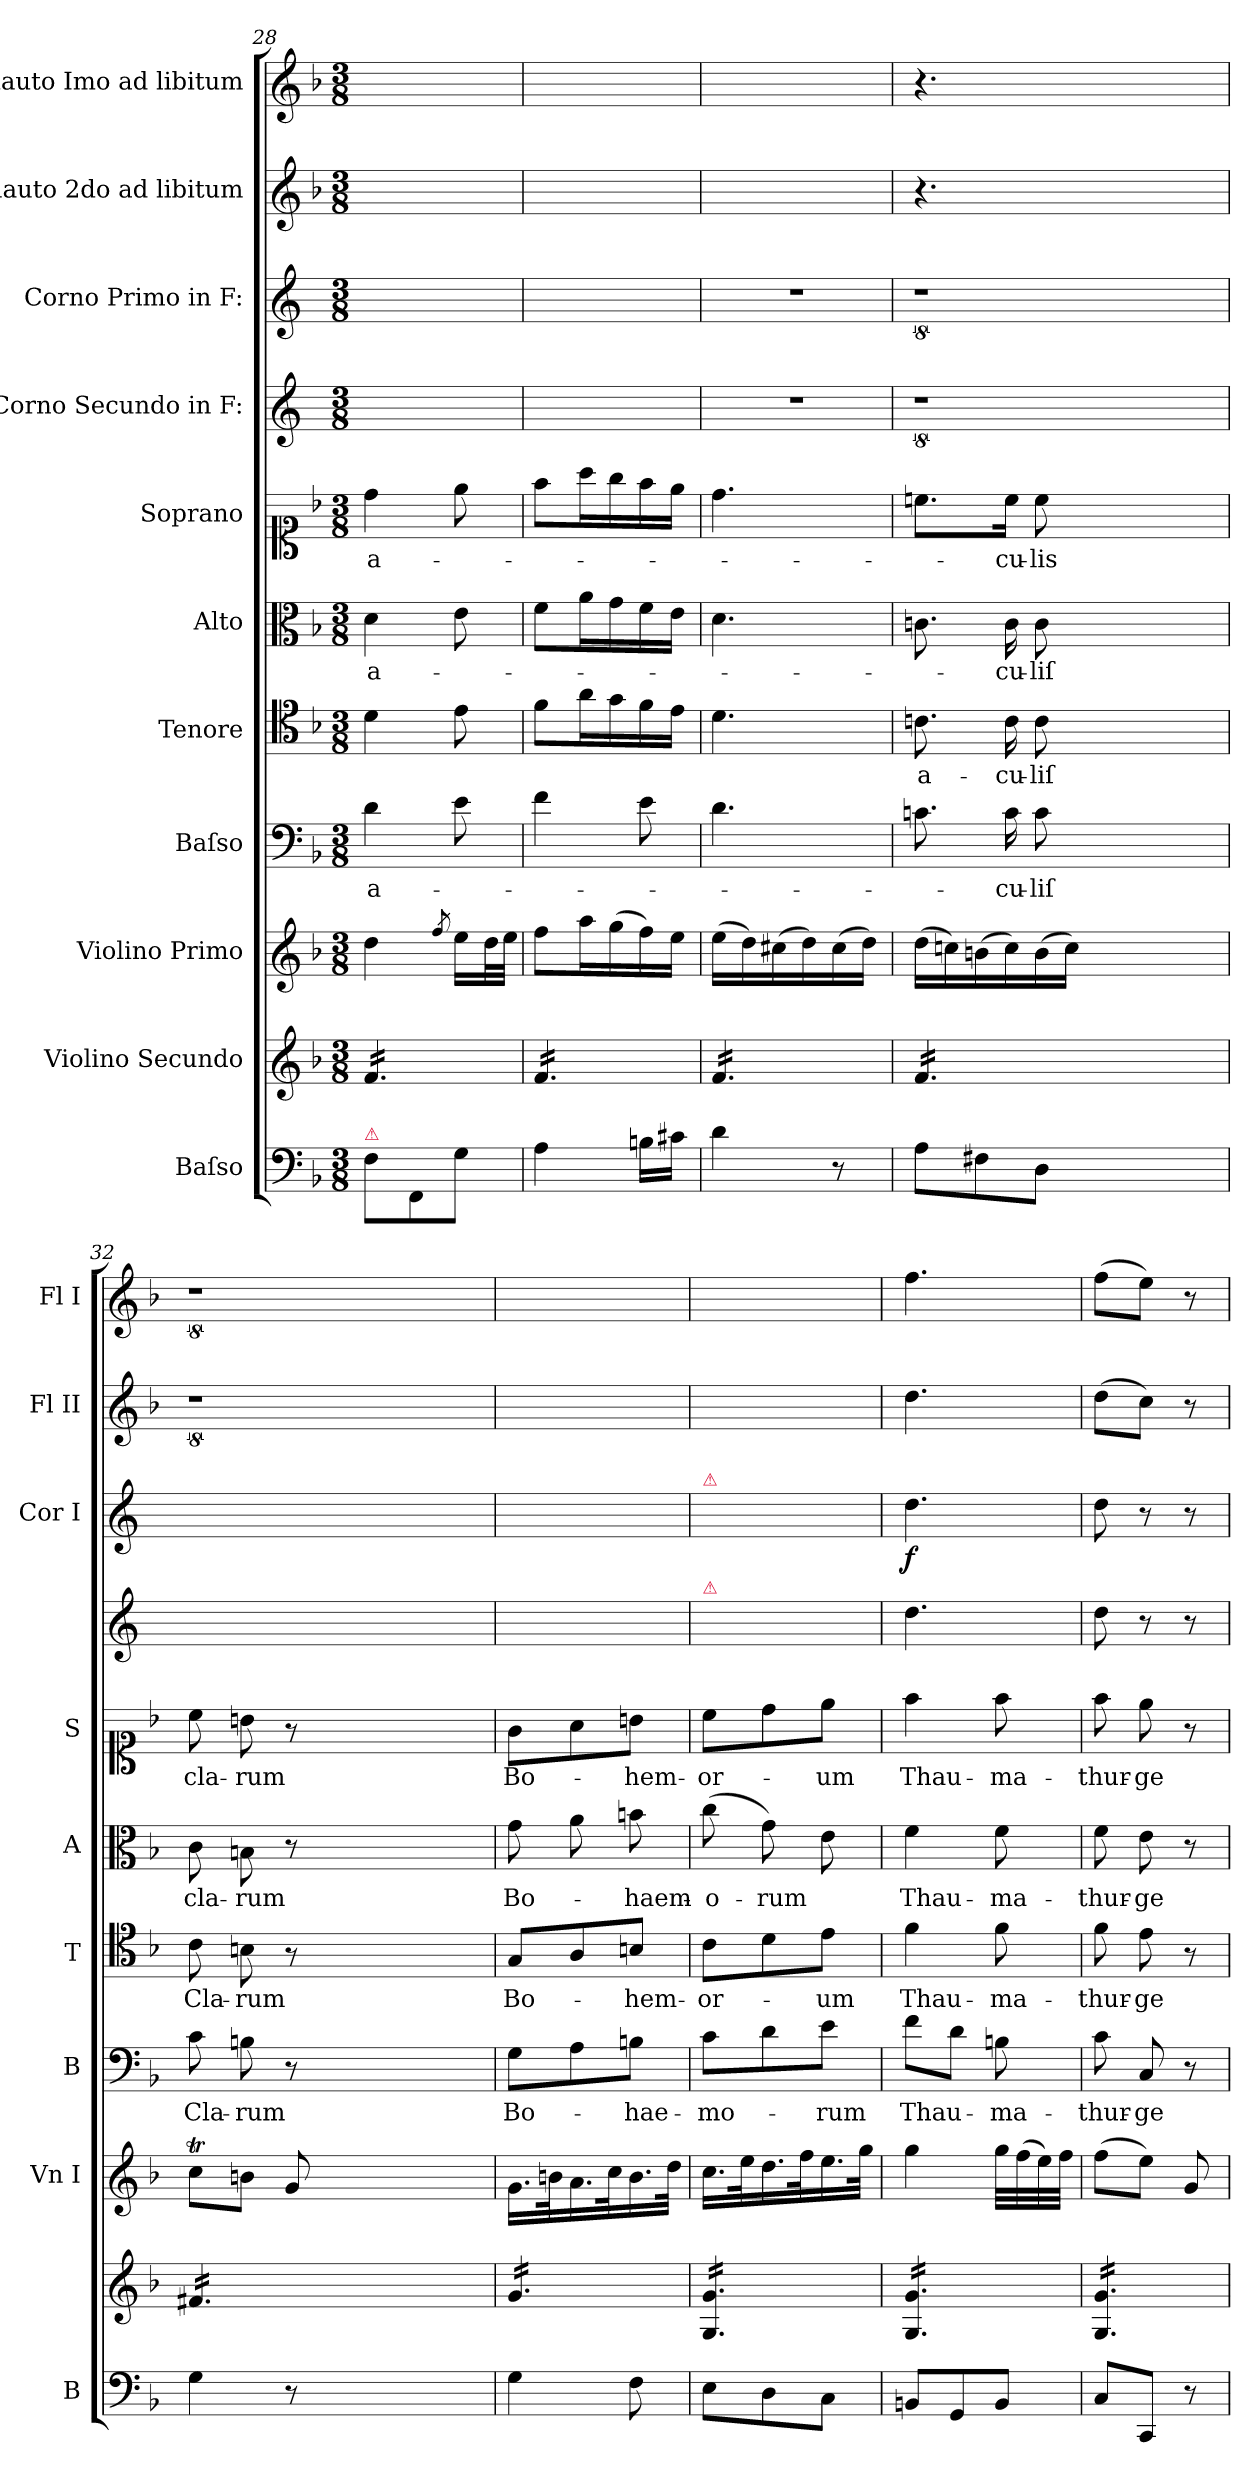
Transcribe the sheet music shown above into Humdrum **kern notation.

**kern	**kern	**kern	**kern	**text	**kern	**text	**kern	**text	**kern	**text	**kern	**kern	**dynam	**kern	**kern
*part11	*part10	*part9	*part8	*part8	*part7	*part7	*part6	*part6	*part5	*part5	*part4	*part3	*part3	*part2	*part1
*staff11	*staff10	*staff9	*staff8	*staff8	*staff7	*staff7	*staff6	*staff6	*staff5	*staff5	*staff4	*staff3	*staff3	*staff2	*staff1
*I"Baſso	*I"Violino Secundo	*I"Violino Primo	*I"Baſso	*	*I"Tenore	*	*I"Alto	*	*I"Soprano	*	*I"Corno Secundo in F:	*I"Corno Primo in F:	*	*I"Flauto 2do ad libitum	*I"Flauto Imo ad libitum
*I'B	*	*I'Vn I	*I'B	*	*I'T	*	*I'A	*	*I'S	*	*	*I'Cor I	*	*I'Fl II	*I'Fl I
*clefF4	*clefG2	*clefG2	*clefF4	*	*clefC4	*	*clefC3	*	*clefC1	*	*clefG2	*clefG2	*	*clefG2	*clefG2
*	*	*	*	*	*	*	*	*	*	*	*ITrd4c7	*ITrd4c7	*	*	*
*k[b-]	*k[b-]	*k[b-]	*k[b-]	*	*k[b-]	*	*k[b-]	*	*k[b-]	*	*k[b-]	*k[b-]	*	*k[b-]	*k[b-]
*F:	*F:	*F:	*F:	*	*F:	*	*F:	*	*F:	*	*	*	*	*F:	*F:
*M3/8	*M3/8	*M3/8	*M3/8	*	*M3/8	*	*M3/8	*	*M3/8	*	*M3/8	*M3/8	*	*M3/8	*M3/8
=28	=28	=28	=28	=28	=28	=28	=28	=28	=28	=28	=28	=28	=28	=28	=28
!LO:TX:a:color=crimson:t=⚠	!	!	!	!	!	!	!	!	!	!	!	!	!	!	!
*	*tremolo	*	*	*	*	*	*	*	*	*	*	*	*	*	*
8F\L	16f/LL	4dd\	4d\	-a-	4d\	.	4d\	-a-	4dd\	-a-	4.ryy	4.ryy	.	4.ryy	4.ryy
.	16f/	.	.	.	.	.	.	.	.	.	.	.	.	.	.
8FF/	16f/	.	.	.	.	.	.	.	.	.	.	.	.	.	.
.	16f/	.	.	.	.	.	.	.	.	.	.	.	.	.	.
.	.	8qff/	.	.	.	.	.	.	.	.	.	.	.	.	.
8G\J	16f/	16ee\LL	8e\	.	8e\	.	8e\	.	8ee\	.	.	.	.	.	.
.	16f/JJ	32dd\L	.	.	.	.	.	.	.	.	.	.	.	.	.
.	.	32ee\JJJ	.	.	.	.	.	.	.	.	.	.	.	.	.
=29	=29	=29	=29	=29	=29	=29	=29	=29	=29	=29	=29	=29	=29	=29	=29
4A\	16f/LL	8ff\L	4f\	.	8f\L	.	8f\L	.	8ff\L	.	4.ryy	4.ryy	.	4.ryy	4.ryy
.	16f/	.	.	.	.	.	.	.	.	.	.	.	.	.	.
.	16f/	16aa\L	.	.	16a\L	.	16a\L	.	16aa\L	.	.	.	.	.	.
.	16f/	(16gg\	.	.	16g\	.	16g\	.	16gg\	.	.	.	.	.	.
16Bn\LL	16f/	16ff\)	8e\	.	16f\	.	16f\	.	16ff\	.	.	.	.	.	.
16c#X\JJ	16f/JJ	16ee\JJ	.	.	16e\JJ	.	16e\JJ	.	16ee\JJ	.	.	.	.	.	.
=30	=30	=30	=30	=30	=30	=30	=30	=30	=30	=30	=30	=30	=30	=30	=30
4d\	16f/LL	(16ee\LL	4.d\	.	4.d\	.	4.d\	.	4.dd\	.	4.r	4.r	.	4.ryy	4.ryy
.	16f/	16dd\)	.	.	.	.	.	.	.	.	.	.	.	.	.
.	16f/	(16cc#X\	.	.	.	.	.	.	.	.	.	.	.	.	.
.	16f/	16dd\)	.	.	.	.	.	.	.	.	.	.	.	.	.
8r	16f/	(16cc#\	.	.	.	.	.	.	.	.	.	.	.	.	.
.	16f/JJ	16dd\JJ)	.	.	.	.	.	.	.	.	.	.	.	.	.
=31	=31	=31	=31	=31	=31	=31	=31	=31	=31	=31	=31	=31	=31	=31	=31
8A\L	16f/LL	(16dd\LL	8.cn\	.	8.cn\	-a-	8.cn\	.	8.ccn\L	.	8%9r	8%9r	.	4.r	4.r
.	16f/	16ccn\)	.	.	.	.	.	.	.	.	.	.	.	.	.
8F#X\	16f/	(16bn\	.	.	.	.	.	.	.	.	.	.	.	.	.
.	16f/	16cc\)	16c\	-cu-	16c\	-cu-	16c\	-cu-	16cc\Jk	-cu-	.	.	.	.	.
8D\J	16f/	(16b\	8c\	-liſ	8c\	-liſ	8c\	-liſ	8cc\	-lis	.	.	.	.	.
.	16f/JJ	16cc\JJ)	.	.	.	.	.	.	.	.	.	.	.	.	.
2.ryy	2.ryy	2.ryy	2.ryy	.	2.ryy	.	2.ryy	.	2.ryy	.	.	.	.	2.ryy	2.ryy
=32	=32	=32	=32	=32	=32	=32	=32	=32	=32	=32	=32	=32	=32	=32	=32
4G\	16f#X/LL	8ccT\L	8c\	Cla-	8c\	Cla-	8c\	cla-	8cc\	cla-	1ryy	1ryy	.	8%9r	8%9r
.	16f#X/	.	.	.	.	.	.	.	.	.	.	.	.	.	.
.	16f#X/	8bn\J	8Bn\	-rum	8Bn\	-rum	8Bn\	-rum	8bn\	-rum	.	.	.	.	.
.	16f#X/	.	.	.	.	.	.	.	.	.	.	.	.	.	.
8r	16f#X/	8g/	8r	.	8r	.	8r	.	8r	.	.	.	.	.	.
.	16f#X/JJ	.	.	.	.	.	.	.	.	.	.	.	.	.	.
2.ryy	2.ryy	2.ryy	2.ryy	.	2.ryy	.	2.ryy	.	2.ryy	.	.	.	.	.	.
.	.	.	.	.	.	.	.	.	.	.	8ryy	8ryy	.	.	.
=33	=33	=33	=33	=33	=33	=33	=33	=33	=33	=33	=33	=33	=33	=33	=33
4G\	16g/LL	16.g\LL	8G\L	Bo-	8G/L	Bo-	8g\	Bo-	8g\L	Bo-	4.ryy	4.ryy	.	4.ryy	4.ryy
.	16g/	.	.	.	.	.	.	.	.	.	.	.	.	.	.
.	.	32bn\K	.	.	.	.	.	.	.	.	.	.	.	.	.
.	16g/	16.a\	8A\	.	8A/	.	8a\	.	8a\	.	.	.	.	.	.
.	16g/	.	.	.	.	.	.	.	.	.	.	.	.	.	.
.	.	32cc\K	.	.	.	.	.	.	.	.	.	.	.	.	.
8F\	16g/	16.b\	8Bn\J	-hae-	8Bn/J	-hem-	8bn\	-haem-	8bn\J	-hem-	.	.	.	.	.
.	16g/JJ	.	.	.	.	.	.	.	.	.	.	.	.	.	.
.	.	32dd\JJk	.	.	.	.	.	.	.	.	.	.	.	.	.
=34	=34	=34	=34	=34	=34	=34	=34	=34	=34	=34	=34	=34	=34	=34	=34
!	!	!	!	!	!	!	!	!	!	!	!	!LO:TX:a:color=crimson:t=⚠	!	!	!
!	!	!	!	!	!	!	!	!	!	!	!LO:TX:a:color=crimson:t=⚠	!	!	!	!
8E\L	16G/ 16g/LL	16.cc\LL	8c\L	-mo-	8c\L	-or-	(8cc\	-o-	8cc\L	-or-	4.ryy	4.ryy	.	4.ryy	4.ryy
.	16G/ 16g/	.	.	.	.	.	.	.	.	.	.	.	.	.	.
.	.	32ee\K	.	.	.	.	.	.	.	.	.	.	.	.	.
8D\	16G/ 16g/	16.dd\	8d\	.	8d\	.	8g\)	-rum	8dd\	.	.	.	.	.	.
.	16G/ 16g/	.	.	.	.	.	.	.	.	.	.	.	.	.	.
.	.	32ff\K	.	.	.	.	.	.	.	.	.	.	.	.	.
8C\J	16G/ 16g/	16.ee\	8e\J	-rum	8e\J	-um	8e\	.	8ee\J	-um	.	.	.	.	.
.	16G/ 16g/JJ	.	.	.	.	.	.	.	.	.	.	.	.	.	.
.	.	32gg\JJk	.	.	.	.	.	.	.	.	.	.	.	.	.
=35	=35	=35	=35	=35	=35	=35	=35	=35	=35	=35	=35	=35	=35	=35	=35
8BBn/L	16G/ 16g/LL	4gg\	8f\L	Thau-	4f\	Thau-	4f\	Thau-	4ff\	Thau-	4.g\	4.g\	f	4.dd\	4.ff\
.	16G/ 16g/	.	.	.	.	.	.	.	.	.	.	.	.	.	.
8GG/	16G/ 16g/	.	8d\J	.	.	.	.	.	.	.	.	.	.	.	.
.	16G/ 16g/	.	.	.	.	.	.	.	.	.	.	.	.	.	.
8BB/J	16G/ 16g/	32gg\LLL	8Bn\	-ma-	8f\	-ma-	8f\	-ma-	8ff\	-ma-	.	.	.	.	.
.	.	(32ff\	.	.	.	.	.	.	.	.	.	.	.	.	.
.	16G/ 16g/JJ	32ee\)	.	.	.	.	.	.	.	.	.	.	.	.	.
.	.	32ff\JJJ	.	.	.	.	.	.	.	.	.	.	.	.	.
=36	=36	=36	=36	=36	=36	=36	=36	=36	=36	=36	=36	=36	=36	=36	=36
8C/L	16G/ 16g/LL	(8ff\L	8c\	-thur-	8f\	-thur-	8f\	-thur-	8ff\	-thur-	8g\	8g\	.	(8dd\L	(8ff\L
.	16G/ 16g/	.	.	.	.	.	.	.	.	.	.	.	.	.	.
8CC/J	16G/ 16g/	8ee\J)	8C/	-ge	8e\	-ge	8e\	-ge	8ee\	-ge	8r	8r	.	8cc\J)	8ee\J)
.	16G/ 16g/	.	.	.	.	.	.	.	.	.	.	.	.	.	.
8r	16G/ 16g/	8g/	8r	.	8r	.	8r	.	8r	.	8r	8r	.	8r	8r
.	16G/ 16g/JJ	.	.	.	.	.	.	.	.	.	.	.	.	.	.
*	*Xtremolo	*	*	*	*	*	*	*	*	*	*	*	*	*	*
=	=	=	=	=	=	=	=	=	=	=	=	=	=	=	=
*-	*-	*-	*-	*-	*-	*-	*-	*-	*-	*-	*-	*-	*-	*-	*-
